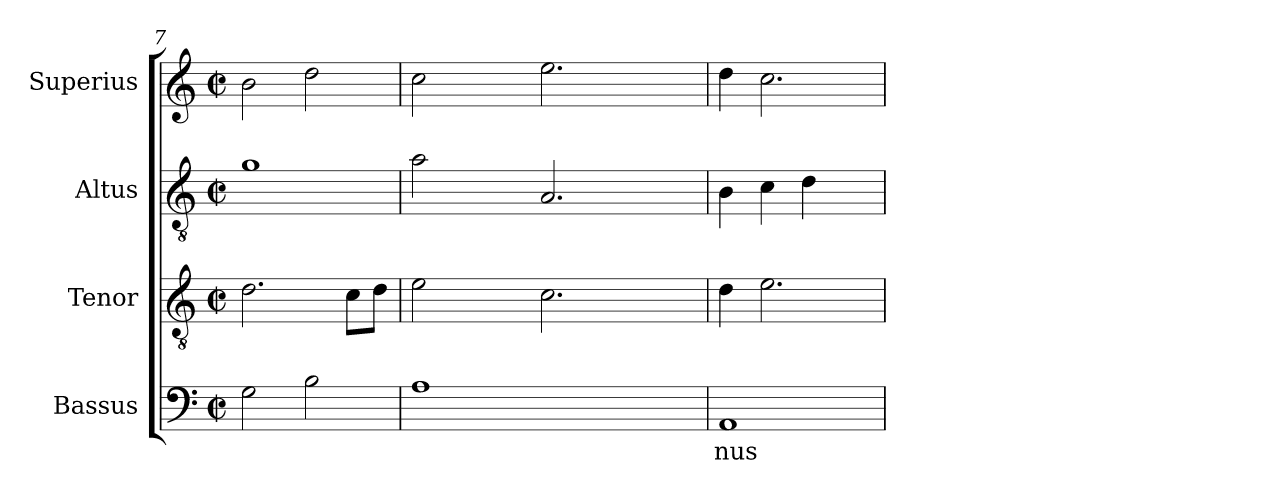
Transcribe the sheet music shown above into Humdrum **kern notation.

**kern	**text	**kern	**kern	**kern
*part4	*part4	*part3	*part2	*part1
*staff4	*staff4	*staff3	*staff2	*staff1
*I"Bassus	*	*I"Tenor	*I"Altus	*I"Superius
*I'Bas	*	*I'Ten	*I'Alt	*I'Sup
*clefF4	*	*clefGv2	*clefGv2	*clefG2
*M2/2	*	*M2/2	*M2/2	*M2/2
*met(c|)	*	*met(c|)	*met(c|)	*met(c|)
=7	=7	=7	=7	=7
2G\	.	2.d\	1g	2b\
2B\	.	.	.	2dd\
.	.	8c\L	.	.
.	.	8d\J	.	.
!!LO:LB:g=z
=8	=8	=8	=8	=8
*^	*	*	*^	*^
*	*^	*	*	*	*	*	*
1A	4ryy	4ryy	.	2e\	2a\	32ryy	2cc\	16ryy
.	.	.	.	.	.	1ryy	.	.
.	.	.	.	.	.	.	.	64ryy
.	.	.	.	.	.	.	.	1ryy
.	8ryy	8...ryy	.	.	.	.	.	.
.	64ryy	.	.	.	.	.	.	.
.	2ryy	.	.	.	.	.	.	.
.	.	2ryy	.	.	.	.	.	.
.	.	.	.	2.c\	2.A/	.	2.ee\	.
.	4ryy	.	.	.	.	.	.	.
.	.	4ryy	.	.	.	.	.	.
4ryy	.	.	.	.	.	.	.	.
.	.	.	.	.	.	8..ryy	.	.
.	.	.	.	.	.	.	.	8ryy
.	16..ryy	.	.	.	.	.	.	.
.	.	.	.	.	.	.	.	32.ryy
.	.	64ryy	.	.	.	.	.	.
=9	=9	=9	=9	=9	=9	=9	=9	=9
!	!	!	!LO:LY:b:cj	!	!	!	!	!
*	*	*	*	*	*v	*v	*	*
*v	*v	*v	*	*	*	*v	*v
1AA	nus	4d\	4B\	4dd\
.	.	2.e\	4c\	2.cc\
.	.	.	4d\	.
.	.	.	4ryy	.
=	=	=	=	=
*-	*-	*-	*-	*-
